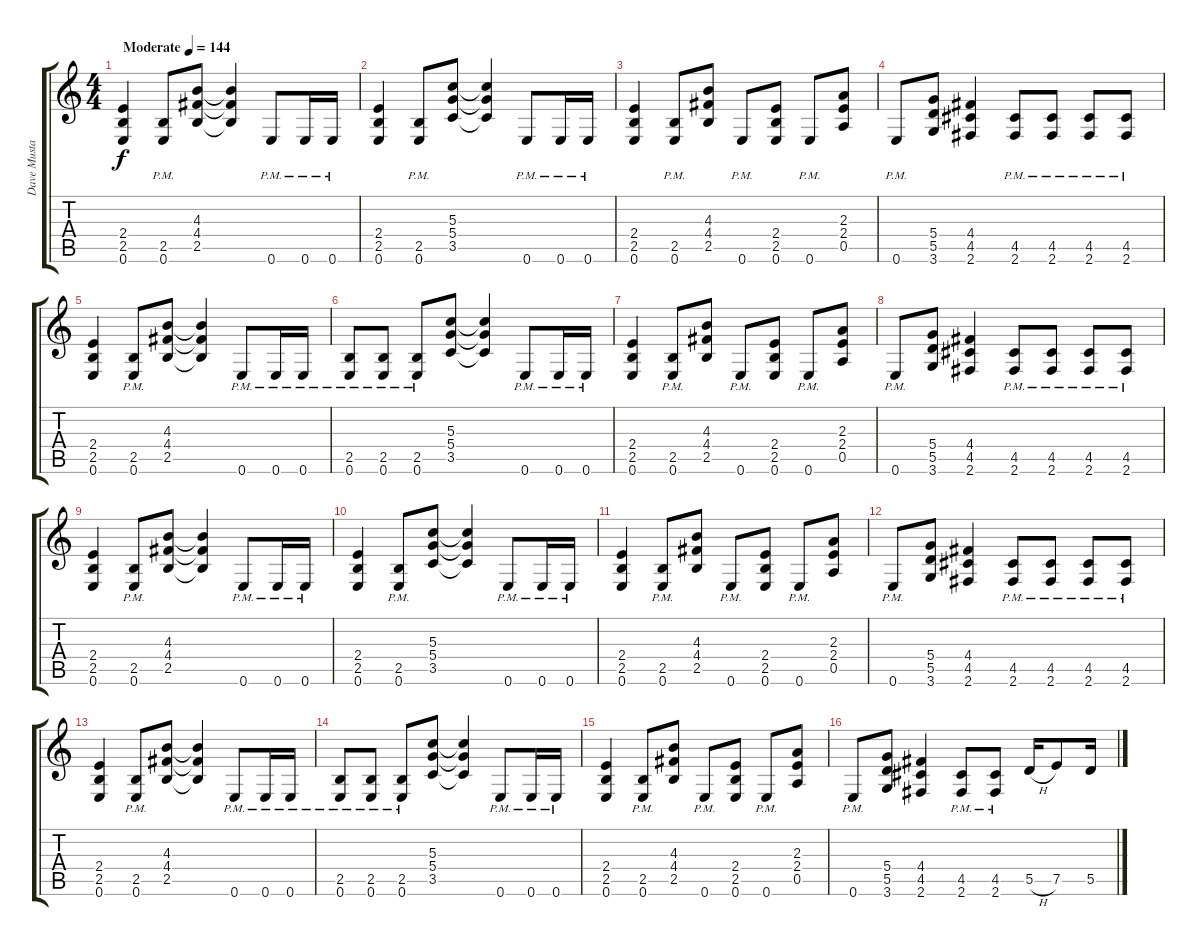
\track ("Dave Mustaine" "Dave Musta") {instrument distortionguitar}
\staff {score tabs}
\tuning (E4 B3 G3 D3 A2 E2) {hide}
\ts (4 4)
\tempo (144 "Moderate")
\clef g2
\ks c
(2.4 2.5 0.6).4{dy f instrument distortionguitar} (2.5{pm} 0.6{pm}).8 (4.3 4.4 2.5).8 (4.3{t} 4.4{t} 2.5{t}).4 0.6{pm}.8 0.6{pm}.16 0.6{pm}.16 |
(2.4 2.5 0.6).4 (2.5{pm} 0.6{pm}).8 (5.3 5.4 3.5).8 (5.3{t} 5.4{t} 3.5{t}).4 0.6{pm}.8 0.6{pm}.16 0.6{pm}.16 |
(2.4 2.5 0.6).4 (2.5{pm} 0.6{pm}).8 (4.3 4.4 2.5).8 0.6{pm}.8 (2.4 2.5 0.6).8 0.6{pm}.8 (2.3 2.4 0.5).8 |
0.6{pm}.8 (5.4 5.5 3.6).8 (4.4 4.5 2.6).4 (4.5{pm} 2.6{pm}).8 (4.5{pm} 2.6{pm}).8 (4.5{pm} 2.6{pm}).8 (4.5{pm} 2.6{pm}).8 |
(2.4 2.5 0.6).4 (2.5{pm} 0.6{pm}).8 (4.3 4.4 2.5).8 (4.3{t} 4.4{t} 2.5{t}).4 0.6{pm}.8 0.6{pm}.16 0.6{pm}.16 |
(2.5{pm} 0.6{pm}).8 (2.5{pm} 0.6{pm}).8 (2.5{pm} 0.6{pm}).8 (5.3 5.4 3.5).8 (5.3{t} 5.4{t} 3.5{t}).4 0.6{pm}.8 0.6{pm}.16 0.6{pm}.16 |
(2.4 2.5 0.6).4 (2.5{pm} 0.6{pm}).8 (4.3 4.4 2.5).8 0.6{pm}.8 (2.4 2.5 0.6).8 0.6{pm}.8 (2.3 2.4 0.5).8 |
0.6{pm}.8 (5.4 5.5 3.6).8 (4.4 4.5 2.6).4 (4.5{pm} 2.6{pm}).8 (4.5{pm} 2.6{pm}).8 (4.5{pm} 2.6{pm}).8 (4.5{pm} 2.6{pm}).8 |
(2.4 2.5 0.6).4 (2.5{pm} 0.6{pm}).8 (4.3 4.4 2.5).8 (4.3{t} 4.4{t} 2.5{t}).4 0.6{pm}.8 0.6{pm}.16 0.6{pm}.16 |
(2.4 2.5 0.6).4 (2.5{pm} 0.6{pm}).8 (5.3 5.4 3.5).8 (5.3{t} 5.4{t} 3.5{t}).4 0.6{pm}.8 0.6{pm}.16 0.6{pm}.16 |
(2.4 2.5 0.6).4 (2.5{pm} 0.6{pm}).8 (4.3 4.4 2.5).8 0.6{pm}.8 (2.4 2.5 0.6).8 0.6{pm}.8 (2.3 2.4 0.5).8 |
0.6{pm}.8 (5.4 5.5 3.6).8 (4.4 4.5 2.6).4 (4.5{pm} 2.6{pm}).8 (4.5{pm} 2.6{pm}).8 (4.5{pm} 2.6{pm}).8 (4.5{pm} 2.6{pm}).8 |
(2.4 2.5 0.6).4 (2.5{pm} 0.6{pm}).8 (4.3 4.4 2.5).8 (4.3{t} 4.4{t} 2.5{t}).4 0.6{pm}.8 0.6{pm}.16 0.6{pm}.16 |
(2.5{pm} 0.6{pm}).8 (2.5{pm} 0.6{pm}).8 (2.5{pm} 0.6{pm}).8 (5.3 5.4 3.5).8 (5.3{t} 5.4{t} 3.5{t}).4 0.6{pm}.8 0.6{pm}.16 0.6{pm}.16 |
(2.4 2.5 0.6).4 (2.5{pm} 0.6{pm}).8 (4.3 4.4 2.5).8 0.6{pm}.8 (2.4 2.5 0.6).8 0.6{pm}.8 (2.3 2.4 0.5).8 |
0.6{pm}.8 (5.4 5.5 3.6).8 (4.4 4.5 2.6).4 (4.5{pm} 2.6{pm}).8 (4.5{pm} 2.6{pm}).8 5.5{h}.16 7.5.8 5.5{h}.16
